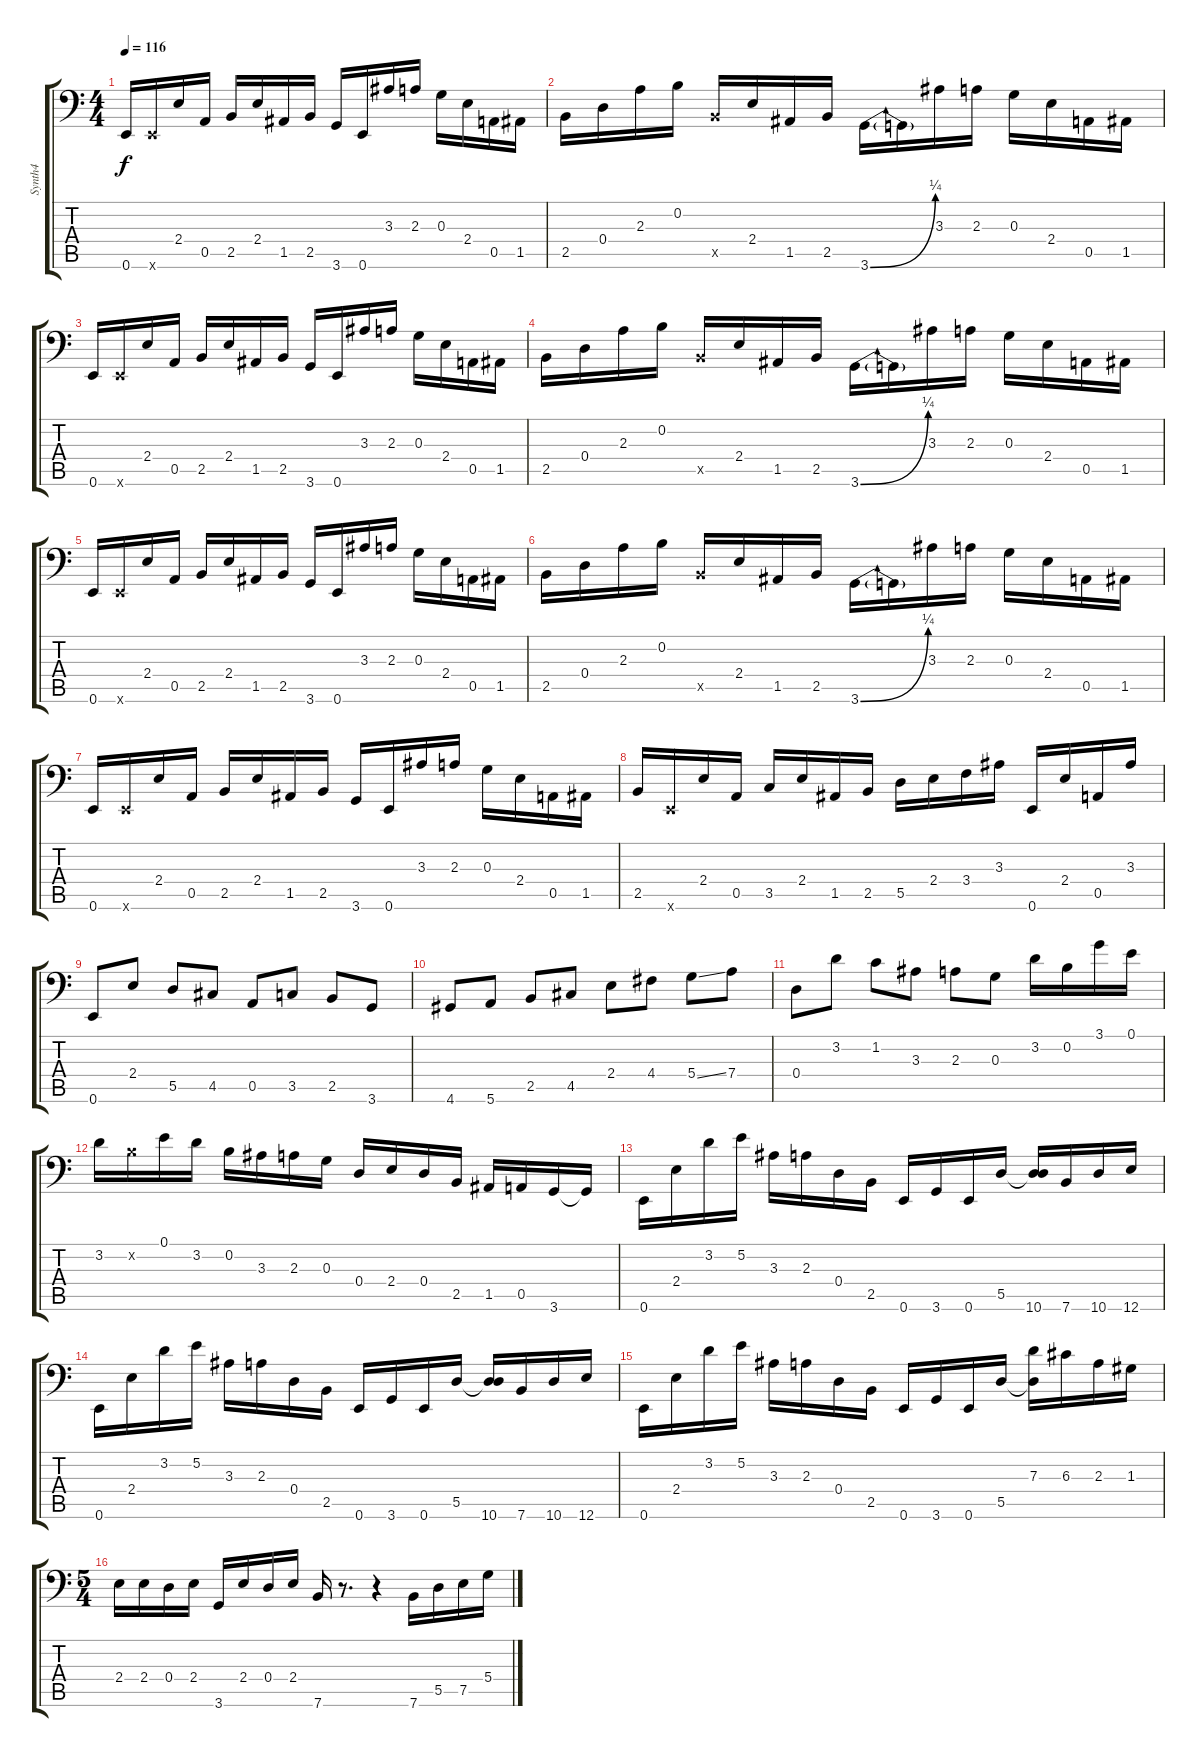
\track ("Synth4" "Synth4") {instrument fretlessbass}
\staff {score tabs}
\tuning (E3 B2 G2 D2 A1 E1) {hide}
\ts (4 4)
\tempo 116
\clef f4
\ks c
0.6.16{dy f} 0.6{x}.16 2.4.16 0.5.16 2.5.16 2.4.16 1.5.16 2.5.16 3.6.16 0.6.16 3.3.16 2.3.16 0.3.16 2.4.16 0.5.16 1.5.16 |
2.5.16 0.4.16 2.3.16 0.2.16 2.5{x}.16 2.4.16 1.5.16 2.5.16 3.6{be (bend 0 0 60 1)}.16 3.6{t}.16 3.3.16 2.3.16 0.3.16 2.4.16 0.5.16 1.5.16 |
0.6.16 0.6{x}.16 2.4.16 0.5.16 2.5.16 2.4.16 1.5.16 2.5.16 3.6.16 0.6.16 3.3.16 2.3.16 0.3.16 2.4.16 0.5.16 1.5.16 |
2.5.16 0.4.16 2.3.16 0.2.16 2.5{x}.16 2.4.16 1.5.16 2.5.16 3.6{be (bend 0 0 60 1)}.16 3.6{t}.16 3.3.16 2.3.16 0.3.16 2.4.16 0.5.16 1.5.16 |
0.6.16 0.6{x}.16 2.4.16 0.5.16 2.5.16 2.4.16 1.5.16 2.5.16 3.6.16 0.6.16 3.3.16 2.3.16 0.3.16 2.4.16 0.5.16 1.5.16 |
2.5.16 0.4.16 2.3.16 0.2.16 2.5{x}.16 2.4.16 1.5.16 2.5.16 3.6{be (bend 0 0 60 1)}.16 3.6{t}.16 3.3.16 2.3.16 0.3.16 2.4.16 0.5.16 1.5.16 |
0.6.16 0.6{x}.16 2.4.16 0.5.16 2.5.16 2.4.16 1.5.16 2.5.16 3.6.16 0.6.16 3.3.16 2.3.16 0.3.16 2.4.16 0.5.16 1.5.16 |
2.5.16 0.6{x}.16 2.4.16 0.5.16 3.5.16 2.4.16 1.5.16 2.5.16 5.5.16 2.4.16 3.4.16 3.3.16 0.6.16 2.4.16 0.5.16 3.3.16 |
0.6.8 2.4.8 5.5.8 4.5.8 0.5.8 3.5.8 2.5.8 3.6.8 |
4.6.8 5.6.8 2.5.8 4.5.8 2.4.8 4.4.8 5.4{ss}.8 7.4.8 |
0.4.8 3.2.8 1.2.8 3.3.8 2.3.8 0.3.8 3.2.16 0.2.16 3.1.16 0.1.16 |
3.2.16 0.2{x}.16 0.1.16 3.2.16 0.2.16 3.3.16 2.3.16 0.3.16 0.4.16 2.4.16 0.4.16 2.5.16 1.5.16 0.5.16 3.6.16 3.6{t}.16 |
0.6.16 2.4.16 3.2.16 5.2.16 3.3.16 2.3.16 0.4.16 2.5.16 0.6.16 3.6.16 0.6.16 5.5.16 (5.5{t} 10.6).16 7.6.16 10.6.16 12.6.16 |
0.6.16 2.4.16 3.2.16 5.2.16 3.3.16 2.3.16 0.4.16 2.5.16 0.6.16 3.6.16 0.6.16 5.5.16 (5.5{t} 10.6).16 7.6.16 10.6.16 12.6.16 |
0.6.16 2.4.16 3.2.16 5.2.16 3.3.16 2.3.16 0.4.16 2.5.16 0.6.16 3.6.16 0.6.16 5.5.16 (7.3 5.5{t}).16 6.3.16 2.3.16 1.3.16 |
\ts (5 4)
2.4.16 2.4.16 0.4.16 2.4.16 3.6.16 2.4.16 0.4.16 2.4.16 7.6.16 r.8{d} r.4 7.6.16 5.5.16 7.5.16 5.4.16
